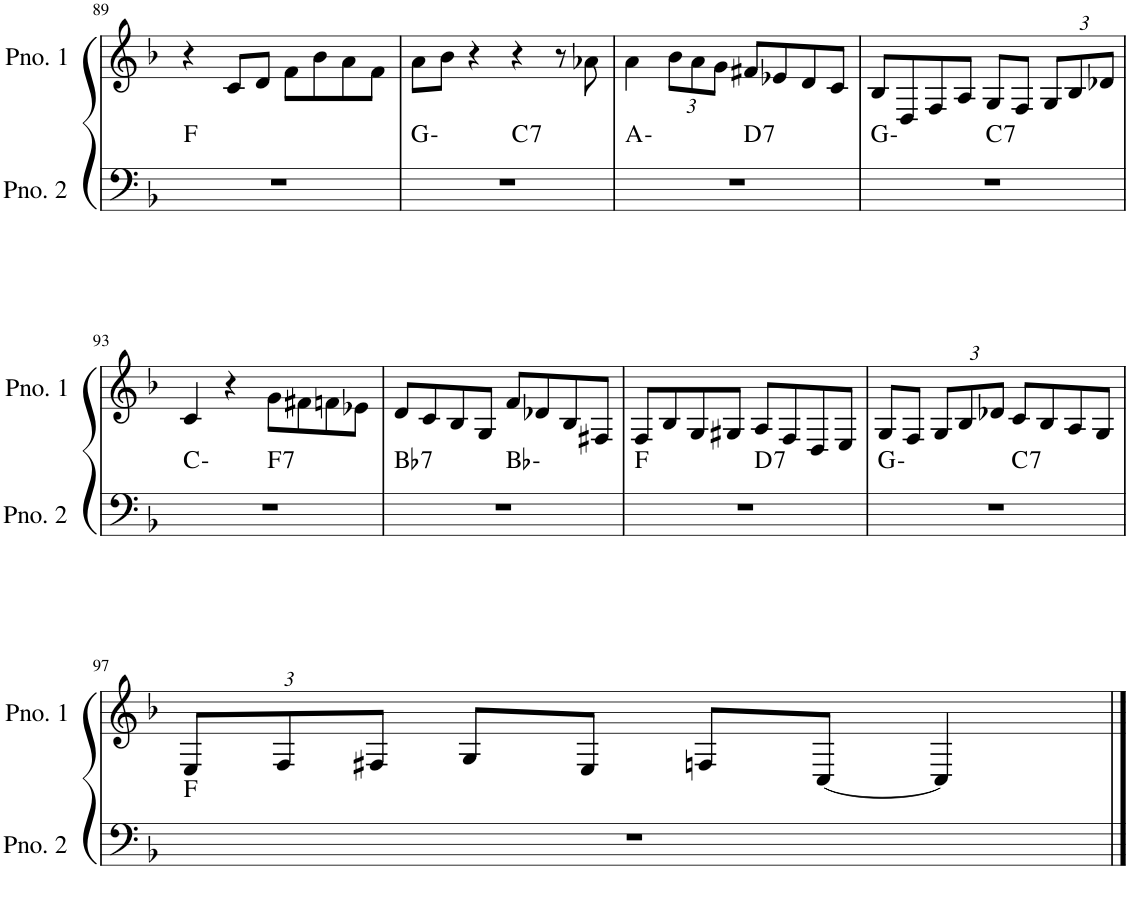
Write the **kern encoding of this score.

**kern	**harte	**kern
*part2	*part2	*part1
*staff2	*	*staff1
*I"ピアノ 2	*	*I"ピアノ 1
!!LO:PB:g=z
*clefF4	*	*clefG2
*k[b-]	*	*k[b-]
*M4/4	*	*M4/4
=89	=89	=89
1r	F:maj	4r
.	.	8c/L
.	.	8d/J
.	.	8f\L
.	.	8b-\
.	.	8a\
.	.	8f\J
=90	=90	=90
*^	*	*
1r	2ryy	G:min	8a\L
.	.	.	8b-\J
.	.	.	4r
!	!	!LO:H:kt=7	!
.	2ryy	C:7	4r
.	.	.	8r
.	.	.	8a-X\
=91	=91	=91	=91
1r	2ryy	A:min	4a\
*	*	*	*Xbrackettup
.	.	.	12b-\L
.	.	.	12a\
.	.	.	12g\J
!	!	!LO:H:kt=7	!
.	2ryy	D:7	8f#X/L
.	.	.	8e-X/
.	.	.	8d/
.	.	.	8c/J
=92	=92	=92	=92
1r	2ryy	G:min	8B-/L
.	.	.	8D/
.	.	.	8F/
.	.	.	8A/J
!	!	!LO:H:kt=7	!
.	2ryy	C:7	8G/L
.	.	.	8F/J
.	.	.	12G/L
.	.	.	12B-/
.	.	.	12d-X/J
!!LO:LB:g=z
=93	=93	=93	=93
1r	2ryy	C:min	4c/
.	.	.	4r
!	!	!LO:H:kt=7	!
.	2ryy	F:7	8g\L
.	.	.	8f#X\
.	.	.	8fn\
.	.	.	8e-X\J
=94	=94	=94	=94
!	!	!LO:H:kt=7	!
1r	2ryy	Bb:7	8d/L
.	.	.	8c/
.	.	.	8B-/
.	.	.	8G/J
.	2ryy	Bb:min	8f/L
.	.	.	8d-X/
.	.	.	8B-/
.	.	.	8F#X/J
=95	=95	=95	=95
1r	2ryy	F:maj	8F/L
.	.	.	8B-/
.	.	.	8G/
.	.	.	8G#X/J
!	!	!LO:H:kt=7	!
.	2ryy	D:7	8A/L
.	.	.	8F/
.	.	.	8D/
.	.	.	8E/J
=96	=96	=96	=96
1r	2ryy	G:min	8G/L
.	.	.	8F/J
.	.	.	12G/L
.	.	.	12B-/
.	.	.	12d-X/J
!	!	!LO:H:kt=7	!
.	2ryy	C:7	8c/L
.	.	.	8B-/
.	.	.	8A/
.	.	.	8G/J
*v	*v	*	*
!!LO:LB:g=z
=97	=97	=97
1r	F:maj	12E/L
.	.	12F/
.	.	12F#X/J
.	.	8G/L
.	.	8E/J
.	.	8Fn/L
.	.	[8C/J
.	.	4C/]
==	==	==
*-	*-	*-
